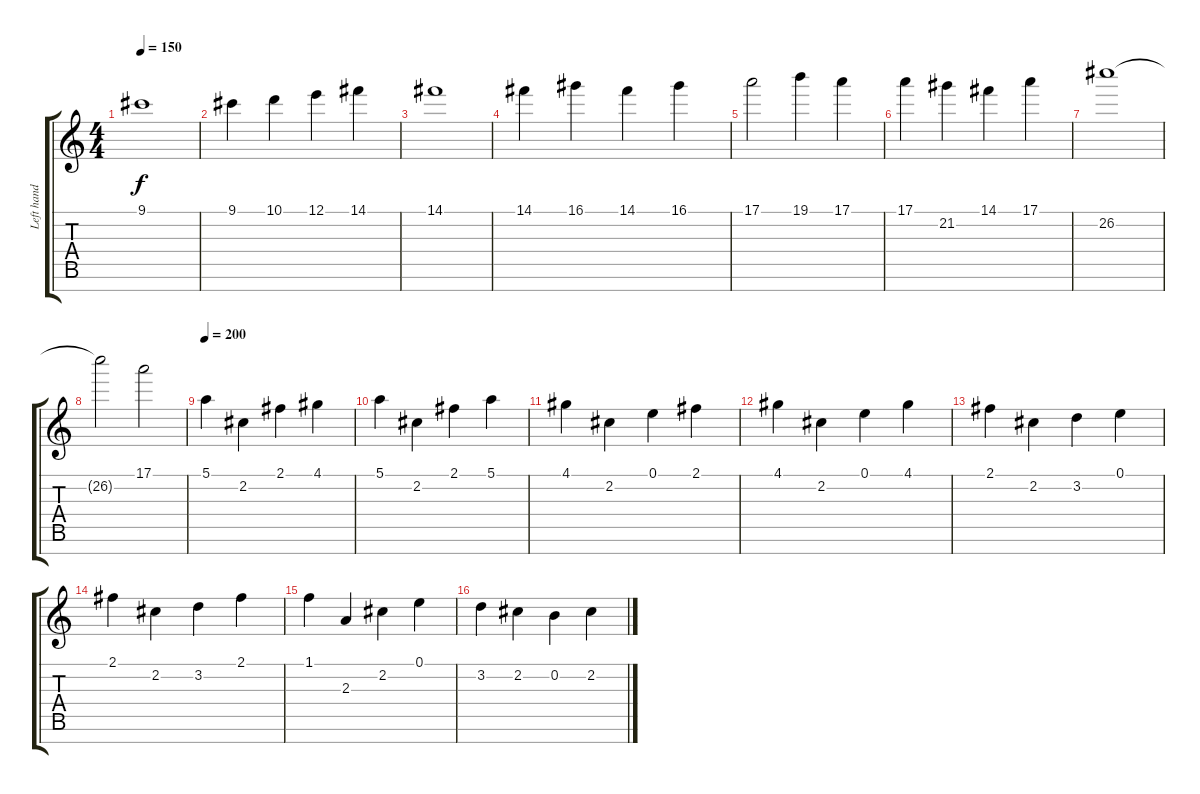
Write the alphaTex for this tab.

\track ("Left hand" "Left hand") {instrument acousticgrandpiano}
\staff {score tabs}
\tuning (E5 B4 G4 D4 A3 E3 B2) {hide}
\ts (4 4)
\tempo 150
\clef g2
\ks c
9.1.1{dy f} |
9.1.4 10.1.4 12.1.4 14.1.4 |
14.1.1 |
14.1.4 16.1.4 14.1.4 16.1.4 |
17.1.2 19.1.4 17.1.4 |
17.1.4 21.2.4 14.1.4 17.1.4 |
26.2.1 |
26.2{t}.2 17.1.2 |
\tempo 200
5.1.4 2.2.4 2.1.4 4.1.4 |
5.1.4 2.2.4 2.1.4 5.1.4 |
4.1.4 2.2.4 0.1.4 2.1.4 |
4.1.4 2.2.4 0.1.4 4.1.4 |
2.1.4 2.2.4 3.2.4 0.1.4 |
2.1.4 2.2.4 3.2.4 2.1.4 |
1.1.4 2.3.4 2.2.4 0.1.4 |
3.2.4 2.2.4 0.2.4 2.2.4
